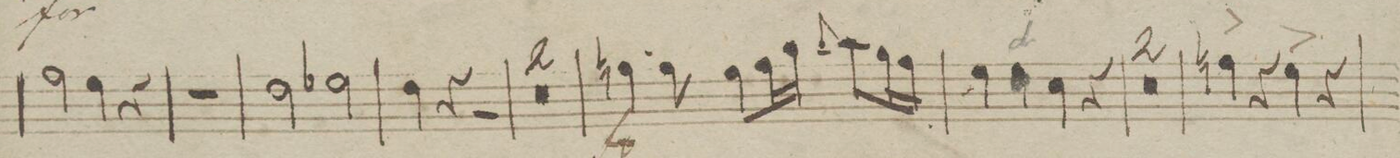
**kern	**dynam
*I"Clarinetto Imo in B.	*
*clefG2	*
*k[b-]	*
*met(c)	*
*M4/4	*
2ee\	.
4dd\	.
4r	.
=18	=18
1r	.
=19	=19
2cc\	.
2dd-X\	.
=20	=20
4cc\	.
4r	.
2r	.
=21	=21
0r	.
=22	=22
=23	=23
4.ee-\	f
8ee-\	.
8dd\L	.
16ee-\L	.
16ff\JJ	.
8qqaa/	.
8gg\L	.
16ff\L	.
16ee-\JJ	.
=24	=24
4dd\	.
4dd\	.
4b-\	.
4r	.
=25	=25
1r	.
=26	=26
1r	.
=27	=27
4ee-^\	.
4r	.
4dd^\	.
4r	.
=28	=28
*-	*-
